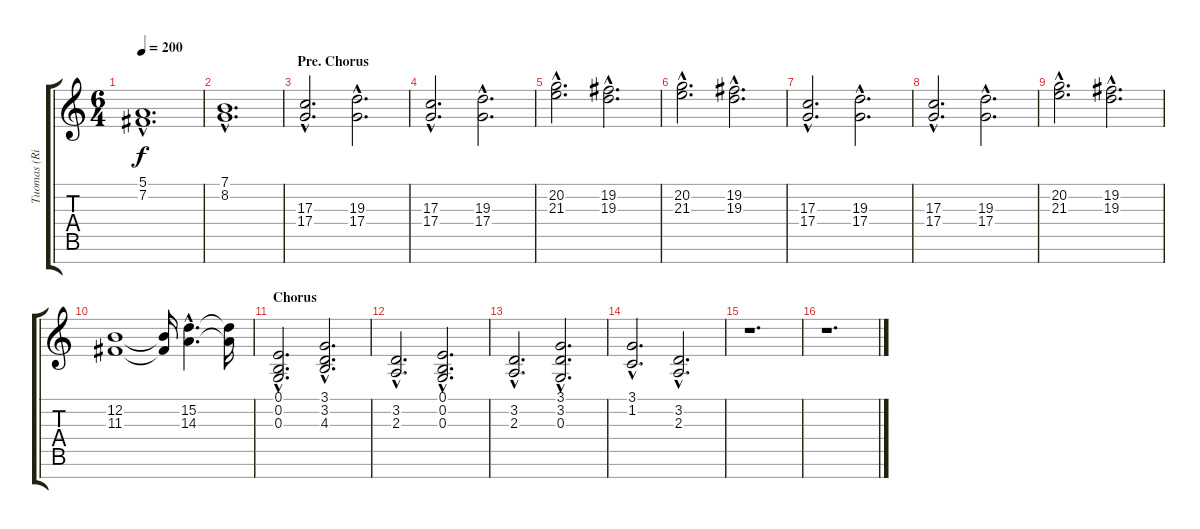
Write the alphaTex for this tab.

\track ("Tuomas (Right Hand)" "Tuomas (Ri") {instrument pad2warm}
\staff {score tabs}
\tuning (E4 B3 G3 D3 A2 E2 B1) {hide}
\ts (6 4)
\tempo 200
\clef g2
\ks c
(5.1{hac} 7.2{hac}).1{d dy f} |
(7.1{hac} 8.2{hac}).1{d} |
\section ("" "Pre. Chorus")
(17.3{hac} 17.4{hac}).2{d instrument stringensemble1} (19.3{hac} 17.4{hac}).2{d} |
(17.3{hac} 17.4{hac}).2{d} (19.3{hac} 17.4{hac}).2{d} |
(20.2{hac} 21.3{hac}).2{d} (19.2{hac} 19.3{hac}).2{d} |
(20.2{hac} 21.3{hac}).2{d} (19.2{hac} 19.3{hac}).2{d} |
(17.3{hac} 17.4{hac}).2{d} (19.3{hac} 17.4{hac}).2{d} |
(17.3{hac} 17.4{hac}).2{d} (19.3{hac} 17.4{hac}).2{d} |
(20.2{hac} 21.3{hac}).2{d} (19.2{hac} 19.3{hac}).2{d} |
(12.2 11.3).1 (12.2{t} 11.3{t}).16 (15.2{hac} 14.3{hac}).4{d} (15.2{t} 14.3{t}).16 |
\section ("" "Chorus")
(0.1{hac} 0.2{hac} 0.3{hac}).2{d volume 7 instrument pad2warm} (3.1{hac} 3.2{hac} 4.3{hac}).2{d} |
(3.2{hac} 2.3{hac}).2{d} (0.1{hac} 0.2{hac} 0.3{hac}).2{d} |
(3.2{hac} 2.3{hac}).2{d} (3.1{hac} 3.2{hac} 0.3{hac}).2{d} |
(3.1{hac} 1.2{hac}).2{d} (3.2{hac} 2.3{hac}).2{d} |
r.1{d} |
r.1{d}
